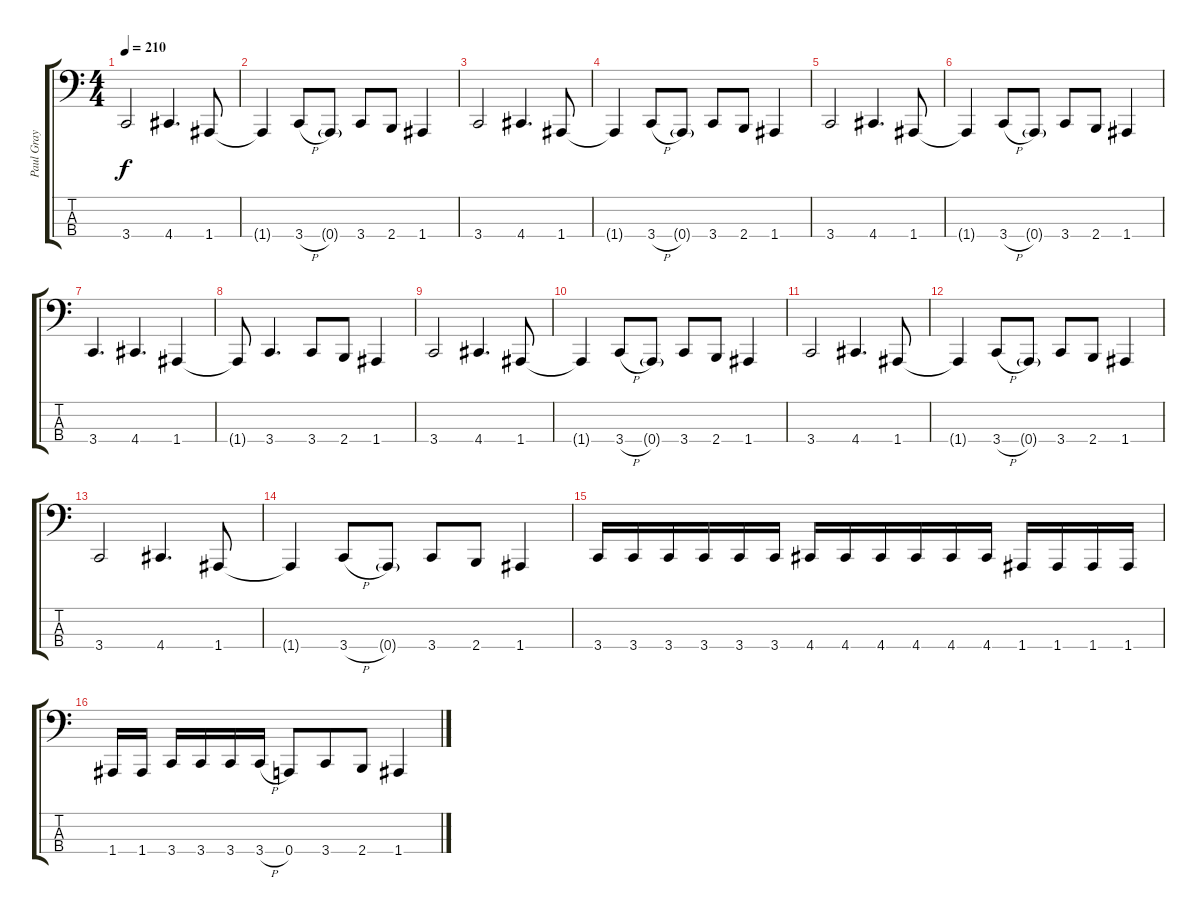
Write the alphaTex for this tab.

\track ("Paul Gray" "Paul Gray") {instrument electricbassfinger}
\staff {score tabs}
\tuning (C2 G1 D1 A0) {hide}
\ts (4 4)
\tempo 210
\clef f4
\ks c
3.4.2{dy f} 4.4.4{d} 1.4.8 |
1.4{t}.4 3.4{h}.8 0.4{g}.8 3.4.8 2.4.8 1.4.4 |
3.4.2 4.4.4{d} 1.4.8 |
1.4{t}.4 3.4{h}.8 0.4{g}.8 3.4.8 2.4.8 1.4.4 |
3.4.2 4.4.4{d} 1.4.8 |
1.4{t}.4 3.4{h}.8 0.4{g}.8 3.4.8 2.4.8 1.4.4 |
3.4.4{d} 4.4.4{d} 1.4.4 |
1.4{t}.8 3.4.4{d} 3.4.8 2.4.8 1.4.4 |
3.4.2 4.4.4{d} 1.4.8 |
1.4{t}.4 3.4{h}.8 0.4{g}.8 3.4.8 2.4.8 1.4.4 |
3.4.2 4.4.4{d} 1.4.8 |
1.4{t}.4 3.4{h}.8 0.4{g}.8 3.4.8 2.4.8 1.4.4 |
3.4.2 4.4.4{d} 1.4.8 |
1.4{t}.4 3.4{h}.8 0.4{g}.8 3.4.8 2.4.8 1.4.4 |
3.4.16 3.4.16 3.4.16 3.4.16{beam merge} 3.4.16 3.4.16{beam split} 4.4.16 4.4.16{beam merge} 4.4.16 4.4.16 4.4.16 4.4.16{beam split} 1.4.16 1.4.16 1.4.16 1.4.16 |
1.4.16 1.4.16{beam split} 3.4.16 3.4.16{beam merge} 3.4.16 3.4{h}.16{beam split} 0.4.8{beam merge} 3.4.8 2.4.8 1.4.4
